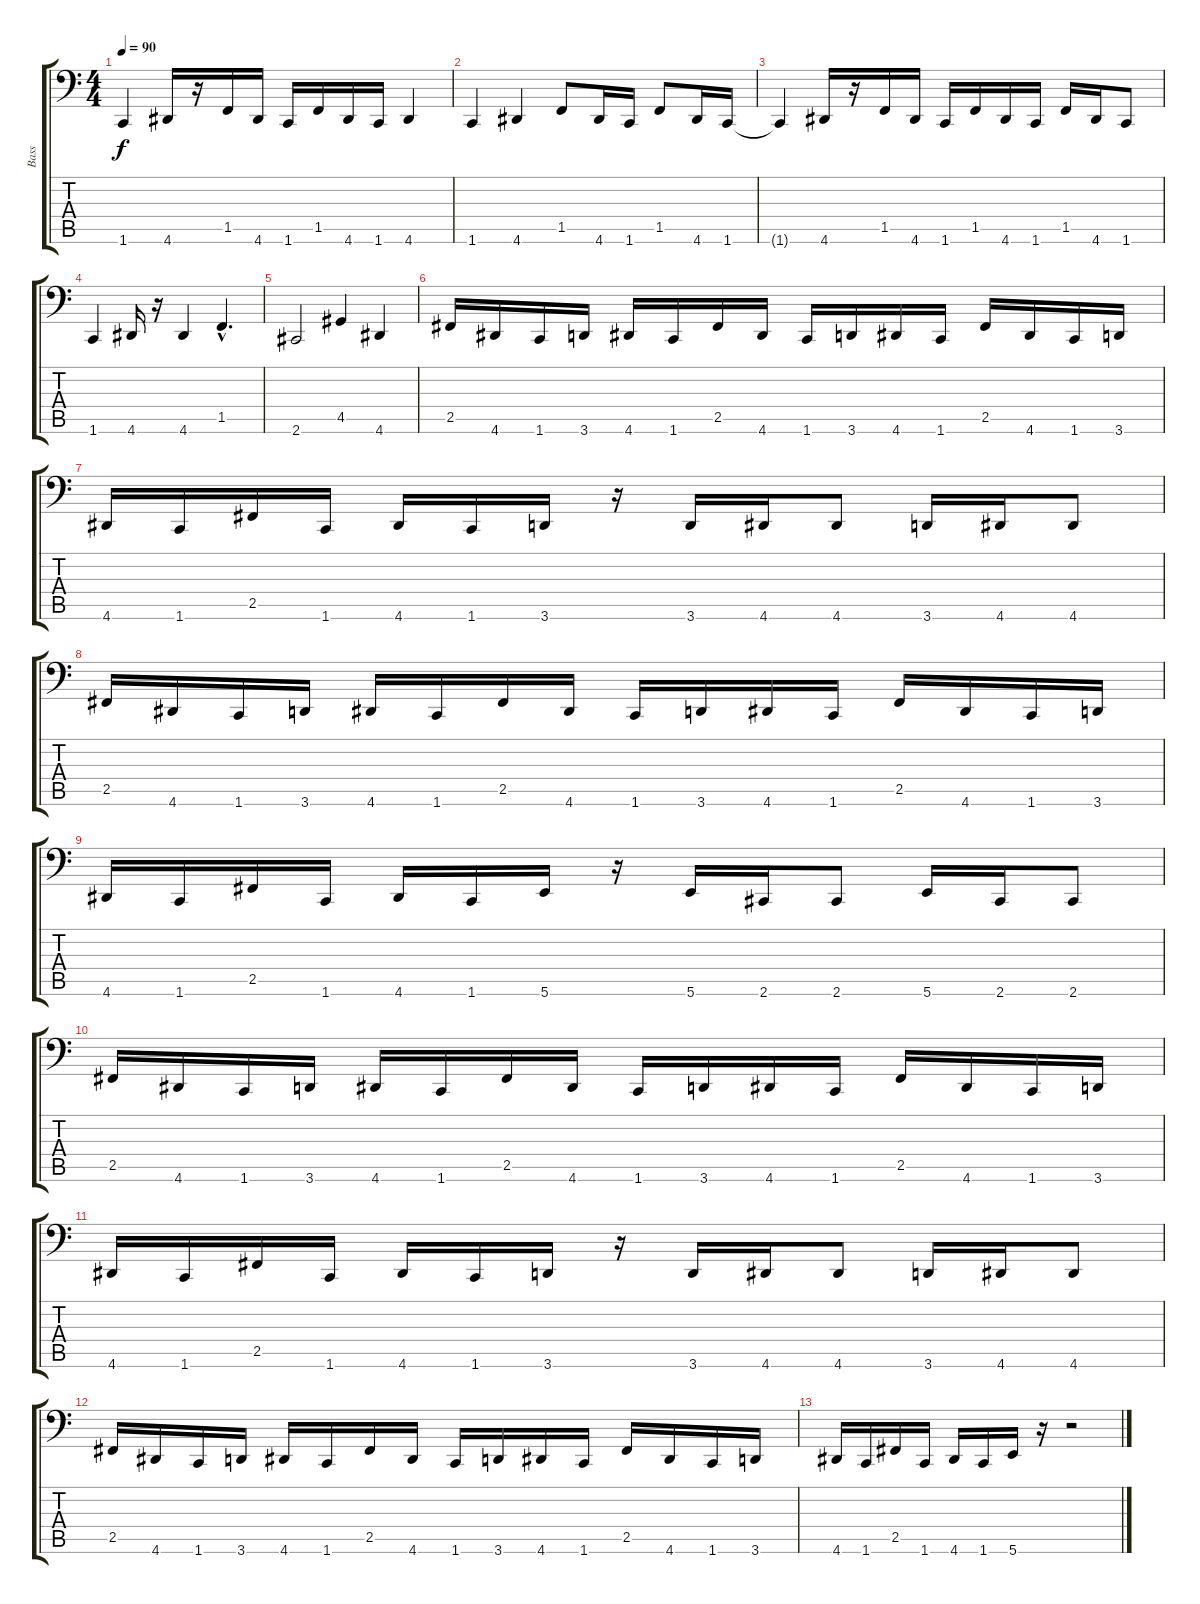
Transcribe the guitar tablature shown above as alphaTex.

\track ("Bass" "Bass") {instrument fretlessbass}
\staff {score tabs}
\tuning (C3 G2 D2 A1 E1 B0) {hide}
\ts (4 4)
\tempo 90
\clef f4
\ks c
1.6{t}.4{dy f} 4.6.16 r.16 1.5.16 4.6.16 1.6.16 1.5.16 4.6.16 1.6.16 4.6.4 |
1.6.4 4.6.4 1.5.8 4.6.16 1.6.16 1.5.8 4.6.16 1.6.16 |
1.6{t}.4 4.6.16 r.16 1.5.16 4.6.16 1.6.16 1.5.16 4.6.16 1.6.16 1.5.16 4.6.16 1.6.8 |
1.6.4 4.6.16 r.16 4.6.4 1.5{hac}.4{d} |
2.6.2 4.5.4 4.6.4 |
2.5.16 4.6.16 1.6.16 3.6.16 4.6.16 1.6.16 2.5.16 4.6.16 1.6.16 3.6.16 4.6.16 1.6.16 2.5.16 4.6.16 1.6.16 3.6.16 |
4.6.16 1.6.16 2.5.16 1.6.16 4.6.16 1.6.16 3.6.16 r.16 3.6.16 4.6.16 4.6.8 3.6.16 4.6.16 4.6.8 |
2.5.16 4.6.16 1.6.16 3.6.16 4.6.16 1.6.16 2.5.16 4.6.16 1.6.16 3.6.16 4.6.16 1.6.16 2.5.16 4.6.16 1.6.16 3.6.16 |
4.6.16 1.6.16 2.5.16 1.6.16 4.6.16 1.6.16 5.6.16 r.16 5.6.16 2.6.16 2.6.8 5.6.16 2.6.16 2.6.8 |
2.5.16 4.6.16 1.6.16 3.6.16 4.6.16 1.6.16 2.5.16 4.6.16 1.6.16 3.6.16 4.6.16 1.6.16 2.5.16 4.6.16 1.6.16 3.6.16 |
4.6.16 1.6.16 2.5.16 1.6.16 4.6.16 1.6.16 3.6.16 r.16 3.6.16 4.6.16 4.6.8 3.6.16 4.6.16 4.6.8 |
2.5.16 4.6.16 1.6.16 3.6.16 4.6.16 1.6.16 2.5.16 4.6.16 1.6.16 3.6.16 4.6.16 1.6.16 2.5.16 4.6.16 1.6.16 3.6.16 |
4.6.16 1.6.16 2.5.16 1.6.16 4.6.16 1.6.16 5.6.16 r.16 r.2
